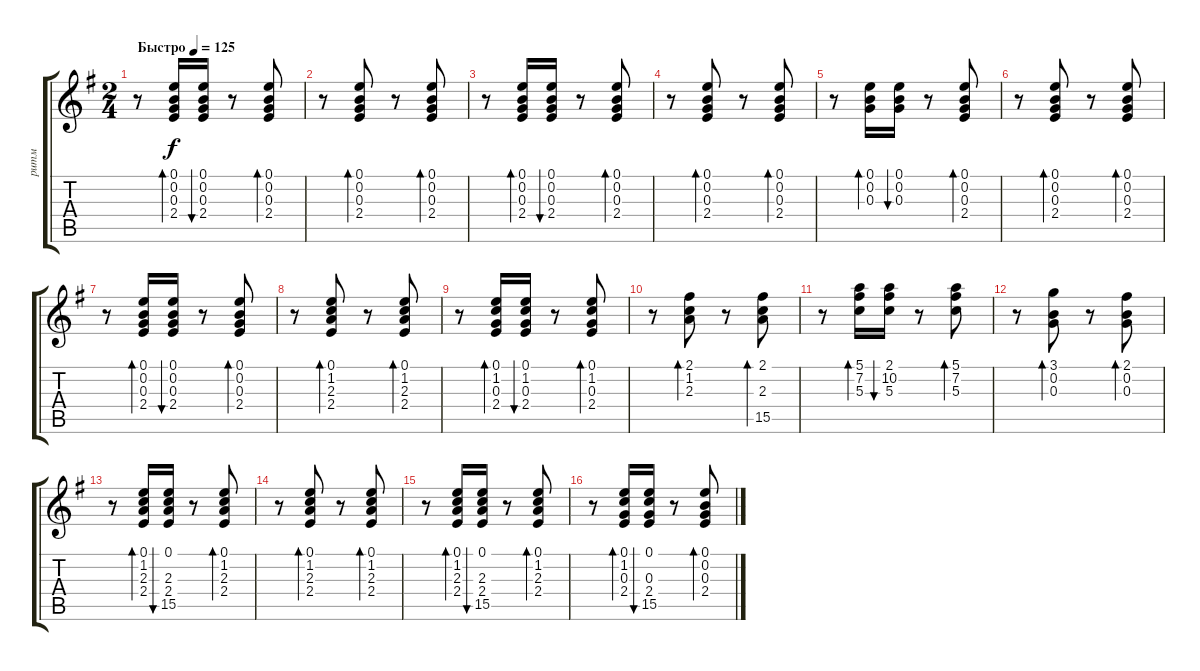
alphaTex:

\track ("ритм" "ритм") {instrument acousticguitarsteel}
\staff {score tabs}
\tuning (E4 B3 G3 D3 A2 E2) {hide}
\ts (2 4)
\tempo (125 "Быстро")
\clef g2
\ks eminor
r.8{dy f instrument acousticguitarsteel} (0.1 0.2 0.3 2.4).16{bd 60} (0.1 0.2 0.3 2.4).16{bu 60} r.8 (0.1 0.2 0.3 2.4).8{bd 60} |
r.8 (0.1 0.2 0.3 2.4).8{bd 60} r.8 (0.1 0.2 0.3 2.4).8{bd 60} |
r.8 (0.1 0.2 0.3 2.4).16{bd 60} (0.1 0.2 0.3 2.4).16{bu 60} r.8 (0.1 0.2 0.3 2.4).8{bd 60} |
r.8 (0.1 0.2 0.3 2.4).8{bd 60} r.8 (0.1 0.2 0.3 2.4).8{bd 60} |
r.8 (0.1 0.2 0.3).16{bd 60} (0.1 0.2 0.3).16{bu 60} r.8 (0.1 0.2 0.3 2.4).8{bd 60} |
r.8 (0.1 0.2 0.3 2.4).8{bd 60} r.8 (0.1 0.2 0.3 2.4).8{bd 60} |
r.8 (0.1 0.2 0.3 2.4).16{bd 60} (0.1 0.2 0.3 2.4).16{bu 60} r.8 (0.1 0.2 0.3 2.4).8{bd 60} |
r.8 (0.1 1.2 2.3 2.4).8{bd 60} r.8 (0.1 1.2 2.3 2.4).8{bd 60} |
r.8 (0.1 1.2 0.3 2.4).16{bd 60} (0.1 1.2 0.3 2.4).16{bu 60} r.8 (0.1 1.2 0.3 2.4).8{bd 60} |
r.8 (2.1 1.2 2.3).8{bd 60} r.8 (2.1 2.3 15.5).8{bd 60} |
r.8 (5.1 7.2 5.3).16{bd 60} (2.1 10.2 5.3).16{bu 60} r.8 (5.1 7.2 5.3).8{bd 60} |
r.8 (3.1 0.2 0.3).8{bd 60} r.8 (2.1 0.2 0.3).8{bd 60} |
r.8 (0.1 1.2 2.3 2.4).16{bd 60} (0.1 2.3 2.4 15.5).16{bu 60} r.8 (0.1 1.2 2.3 2.4).8{bd 60} |
r.8 (0.1 1.2 2.3 2.4).8{bd 60} r.8 (0.1 1.2 2.3 2.4).8{bd 60} |
r.8 (0.1 1.2 2.3 2.4).16{bd 60} (0.1 2.3 2.4 15.5).16{bu 60} r.8 (0.1 1.2 2.3 2.4).8{bd 60} |
r.8 (0.1 1.2 0.3 2.4).16{bd 60} (0.1 0.3 2.4 15.5).16{bu 60} r.8 (0.1 0.2 0.3 2.4).8{bd 60}
